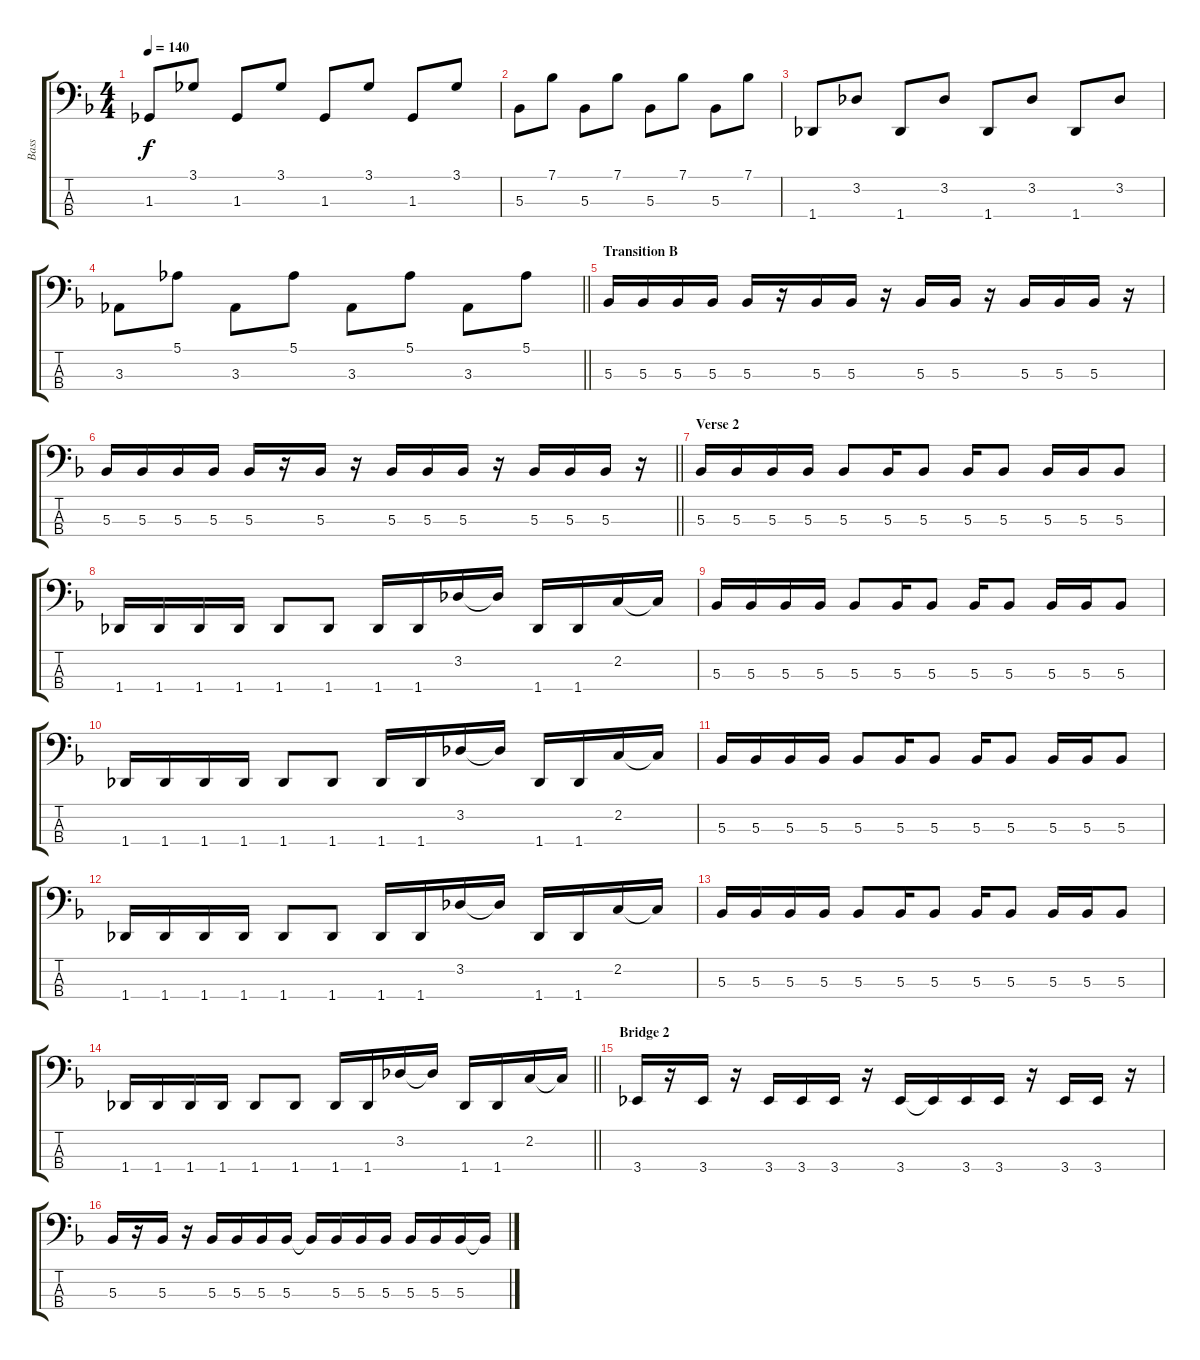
\track ("Bass" "Bass") {instrument electricbasspick}
\staff {score tabs}
\tuning (Eb2 Bb1 F1 C1) {hide}
\ts (4 4)
\tempo 140
\clef f4
\ks dminor
1.3.8{dy f} 3.1.8 1.3.8 3.1.8 1.3.8 3.1.8 1.3.8 3.1.8 |
5.3.8 7.1.8 5.3.8 7.1.8 5.3.8 7.1.8 5.3.8 7.1.8 |
1.4.8 3.2.8 1.4.8 3.2.8 1.4.8 3.2.8 1.4.8 3.2.8 |
\barLineRight lightlight
3.3.8 5.1.8 3.3.8 5.1.8 3.3.8 5.1.8 3.3.8 5.1.8 |
\section ("" "Transition B")
5.3.16 5.3.16 5.3.16 5.3.16 5.3.16 r.16 5.3.16 5.3.16 r.16 5.3.16 5.3.16 r.16 5.3.16 5.3.16 5.3.16 r.16 |
\barLineRight lightlight
5.3.16 5.3.16 5.3.16 5.3.16 5.3.16 r.16 5.3.16 r.16 5.3.16 5.3.16 5.3.16 r.16 5.3.16 5.3.16 5.3.16 r.16 |
\section ("" "Verse 2")
5.3.16 5.3.16 5.3.16 5.3.16 5.3.8 5.3.16 5.3.8 5.3.16 5.3.8 5.3.16 5.3.16 5.3.8 |
1.4.16 1.4.16 1.4.16 1.4.16 1.4.8 1.4.8 1.4.16 1.4.16 3.2.16 3.2{t}.16 1.4.16 1.4.16 2.2.16 2.2{t}.16 |
5.3.16 5.3.16 5.3.16 5.3.16 5.3.8 5.3.16 5.3.8 5.3.16 5.3.8 5.3.16 5.3.16 5.3.8 |
1.4.16 1.4.16 1.4.16 1.4.16 1.4.8 1.4.8 1.4.16 1.4.16 3.2.16 3.2{t}.16 1.4.16 1.4.16 2.2.16 2.2{t}.16 |
5.3.16 5.3.16 5.3.16 5.3.16 5.3.8 5.3.16 5.3.8 5.3.16 5.3.8 5.3.16 5.3.16 5.3.8 |
1.4.16 1.4.16 1.4.16 1.4.16 1.4.8 1.4.8 1.4.16 1.4.16 3.2.16 3.2{t}.16 1.4.16 1.4.16 2.2.16 2.2{t}.16 |
5.3.16 5.3.16 5.3.16 5.3.16 5.3.8 5.3.16 5.3.8 5.3.16 5.3.8 5.3.16 5.3.16 5.3.8 |
\barLineRight lightlight
1.4.16 1.4.16 1.4.16 1.4.16 1.4.8 1.4.8 1.4.16 1.4.16 3.2.16 3.2{t}.16 1.4.16 1.4.16 2.2.16 2.2{t}.16 |
\section ("" "Bridge 2")
3.4.16 r.16 3.4.16 r.16 3.4.16 3.4.16 3.4.16 r.16 3.4.16 3.4{t}.16 3.4.16 3.4.16 r.16 3.4.16 3.4.16 r.16 |
5.3.16 r.16 5.3.16 r.16 5.3.16 5.3.16 5.3.16 5.3.16 5.3{t}.16 5.3.16 5.3.16 5.3.16 5.3.16 5.3.16 5.3.16 5.3{t}.16
